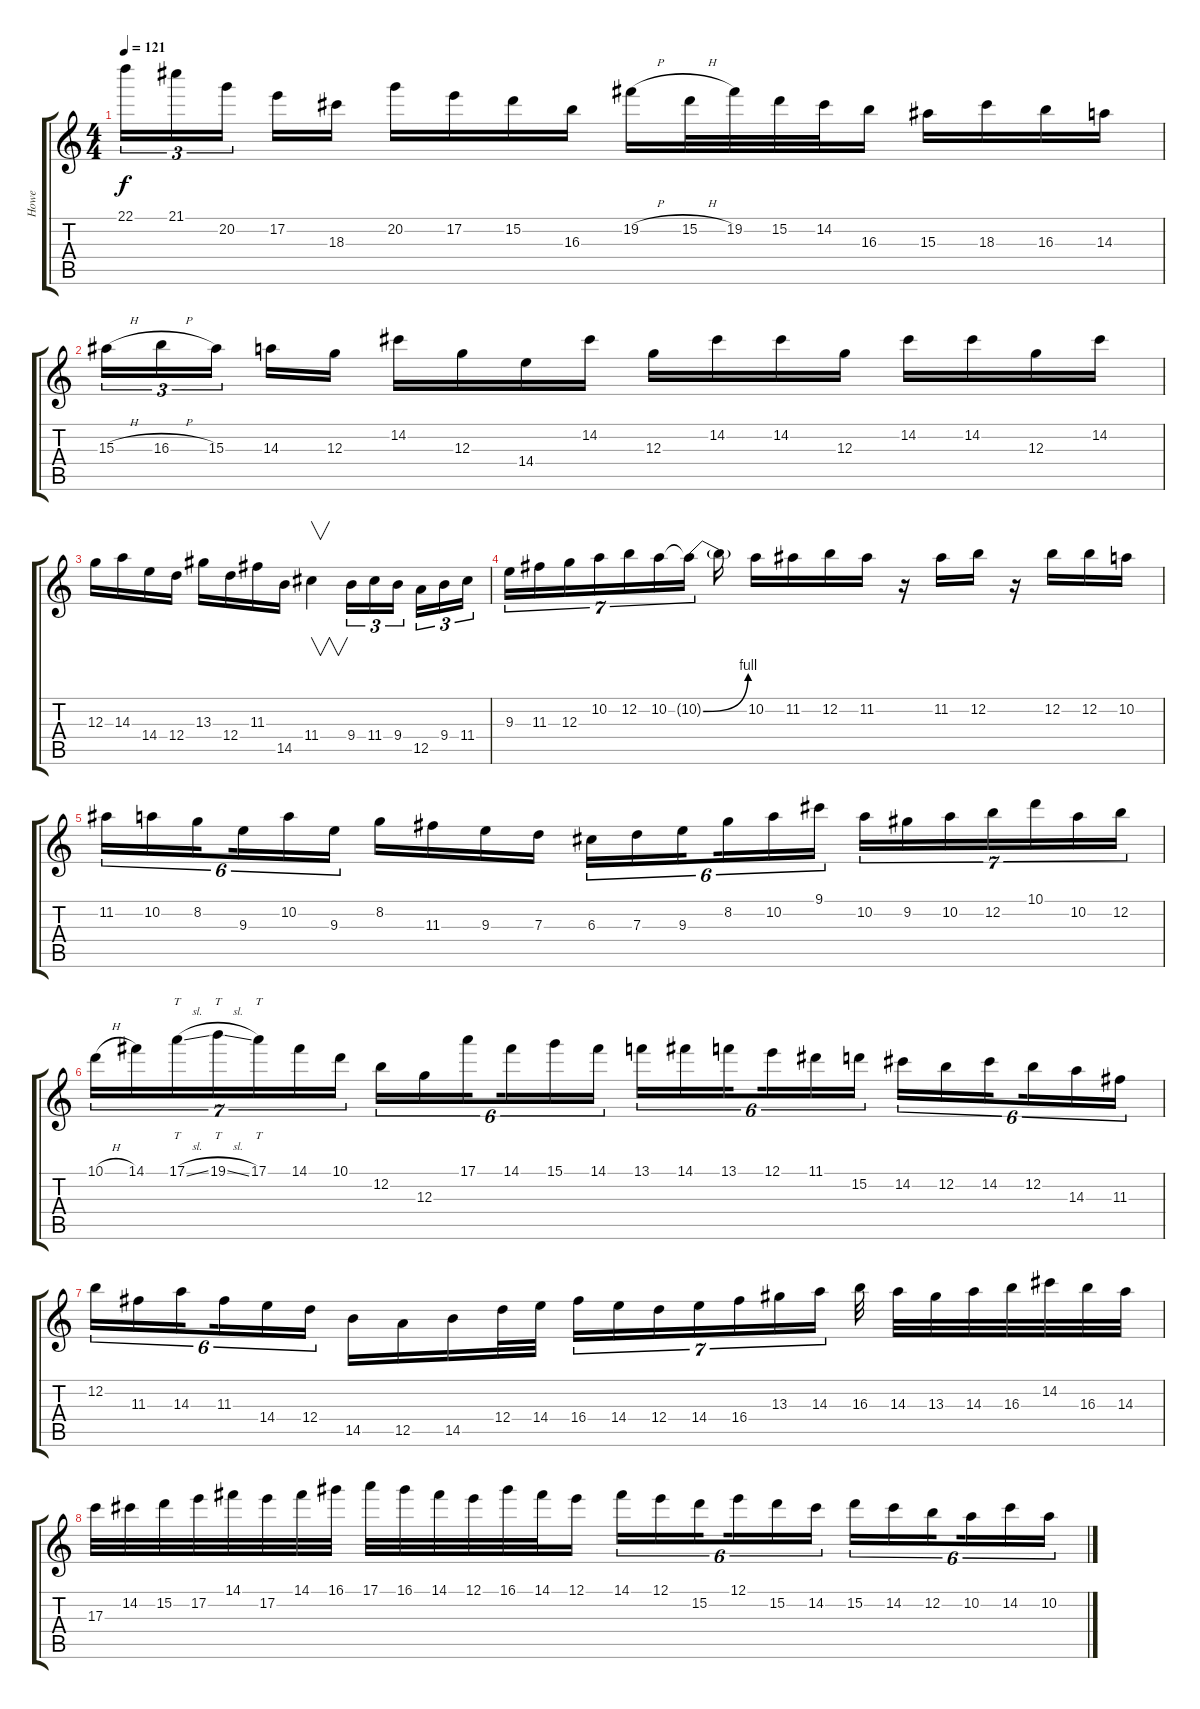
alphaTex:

\track ("Howe" "Howe") {instrument distortionguitar}
\staff {score tabs}
\tuning (E4 B3 G3 D3 A2 E2) {hide}
\ts (4 4)
\tempo 121
\clef g2
\ks c
22.1.16{tu (3 2) dy f} 21.1.16{tu (3 2)} 20.2.16{tu (3 2) beam splitsecondary} 17.2.16 18.3.16 20.2.16 17.2.16 15.2.16 16.3.16 19.2{h}.16 15.2{h}.32 19.2.32 15.2.32 14.2.32 16.3.16 15.3.16 18.3.16 16.3.16 14.3.16 |
15.3{h}.16{tu (3 2)} 16.3{h}.16{tu (3 2)} 15.3.16{tu (3 2) beam splitsecondary} 14.3.16 12.3.16 14.2.16 12.3.16 14.4.16 14.2.16 12.3.16 14.2.16 14.2.16 12.3.16 14.2.16 14.2.16 12.3.16 14.2.16 |
12.3.16 14.3.16 14.4.16 12.4.16 13.3.16 12.4.16 11.3.16 14.5.16 11.4.4{v} 9.4.16{tu (3 2)} 11.4.16{tu (3 2)} 9.4.16{tu (3 2) beam splitsecondary} 12.5.16{tu (3 2)} 9.4.16{tu (3 2)} 11.4.16{tu (3 2)} |
9.3.16{tu (7 4)} 11.3.16{tu (7 4)} 12.3.16{tu (7 4)} 10.2.16{tu (7 4)} 12.2.16{tu (7 4)} 10.2.16{tu (7 4)} 10.2{be (bend 0 0 60 4) t}.16{tu (7 4)} 10.2{t}.16 10.2.16 11.2.16 12.2.16 11.2.16 r.16 11.2.16 12.2.16 r.16 12.2.16 12.2.16 10.2.16 |
11.2.16{tu (6 4)} 10.2.16{tu (6 4)} 8.2.16{tu (6 4) beam splitsecondary} 9.3.16{tu (6 4)} 10.2.16{tu (6 4)} 9.3.16{tu (6 4)} 8.2.16 11.3.16 9.3.16 7.3.16 6.3.16{tu (6 4)} 7.3.16{tu (6 4)} 9.3.16{tu (6 4) beam splitsecondary} 8.2.16{tu (6 4)} 10.2.16{tu (6 4)} 9.1.16{tu (6 4)} 10.2.16{tu (7 4)} 9.2.16{tu (7 4)} 10.2.16{tu (7 4)} 12.2.16{tu (7 4)} 10.1.16{tu (7 4)} 10.2.16{tu (7 4)} 12.2.16{tu (7 4)} |
10.1{h}.16{tu (7 4)} 14.1.16{tu (7 4)} 17.1{sl}.16{tt tu (7 4)} 19.1{sl}.16{tt tu (7 4)} 17.1.16{tt tu (7 4)} 14.1.16{tu (7 4)} 10.1.16{tu (7 4)} 12.2.16{tu (6 4)} 12.3.16{tu (6 4)} 17.1.16{tu (6 4) beam splitsecondary} 14.1.16{tu (6 4)} 15.1.16{tu (6 4)} 14.1.16{tu (6 4)} 13.1.16{tu (6 4)} 14.1.16{tu (6 4)} 13.1.16{tu (6 4) beam splitsecondary} 12.1.16{tu (6 4)} 11.1.16{tu (6 4)} 15.2.16{tu (6 4)} 14.2.16{tu (6 4)} 12.2.16{tu (6 4)} 14.2.16{tu (6 4) beam splitsecondary} 12.2.16{tu (6 4)} 14.3.16{tu (6 4)} 11.3.16{tu (6 4)} |
12.2.16{tu (6 4)} 11.3.16{tu (6 4)} 14.3.16{tu (6 4) beam splitsecondary} 11.3.16{tu (6 4)} 14.4.16{tu (6 4)} 12.4.16{tu (6 4)} 14.5.16 12.5.16 14.5.16 12.4.32 14.4.32 16.4.16{tu (7 4)} 14.4.16{tu (7 4)} 12.4.16{tu (7 4)} 14.4.16{tu (7 4)} 16.4.16{tu (7 4)} 13.3.16{tu (7 4)} 14.3.16{tu (7 4)} 16.3.32 14.3.32 13.3.32 14.3.32 16.3.32 14.2.32 16.3.32 14.3.32 |
17.3.32 14.2.32 15.2.32 17.2.32 14.1.32 17.2.32 14.1.32 16.1.32 17.1.32 16.1.32 14.1.32 12.1.32 16.1.32 14.1.32 12.1.16 14.1.16{tu (6 4)} 12.1.16{tu (6 4)} 15.2.16{tu (6 4) beam splitsecondary} 12.1.16{tu (6 4)} 15.2.16{tu (6 4)} 14.2.16{tu (6 4)} 15.2.16{tu (6 4)} 14.2.16{tu (6 4)} 12.2.16{tu (6 4) beam splitsecondary} 10.2.16{tu (6 4)} 14.2.16{tu (6 4)} 10.2.16{tu (6 4)}
